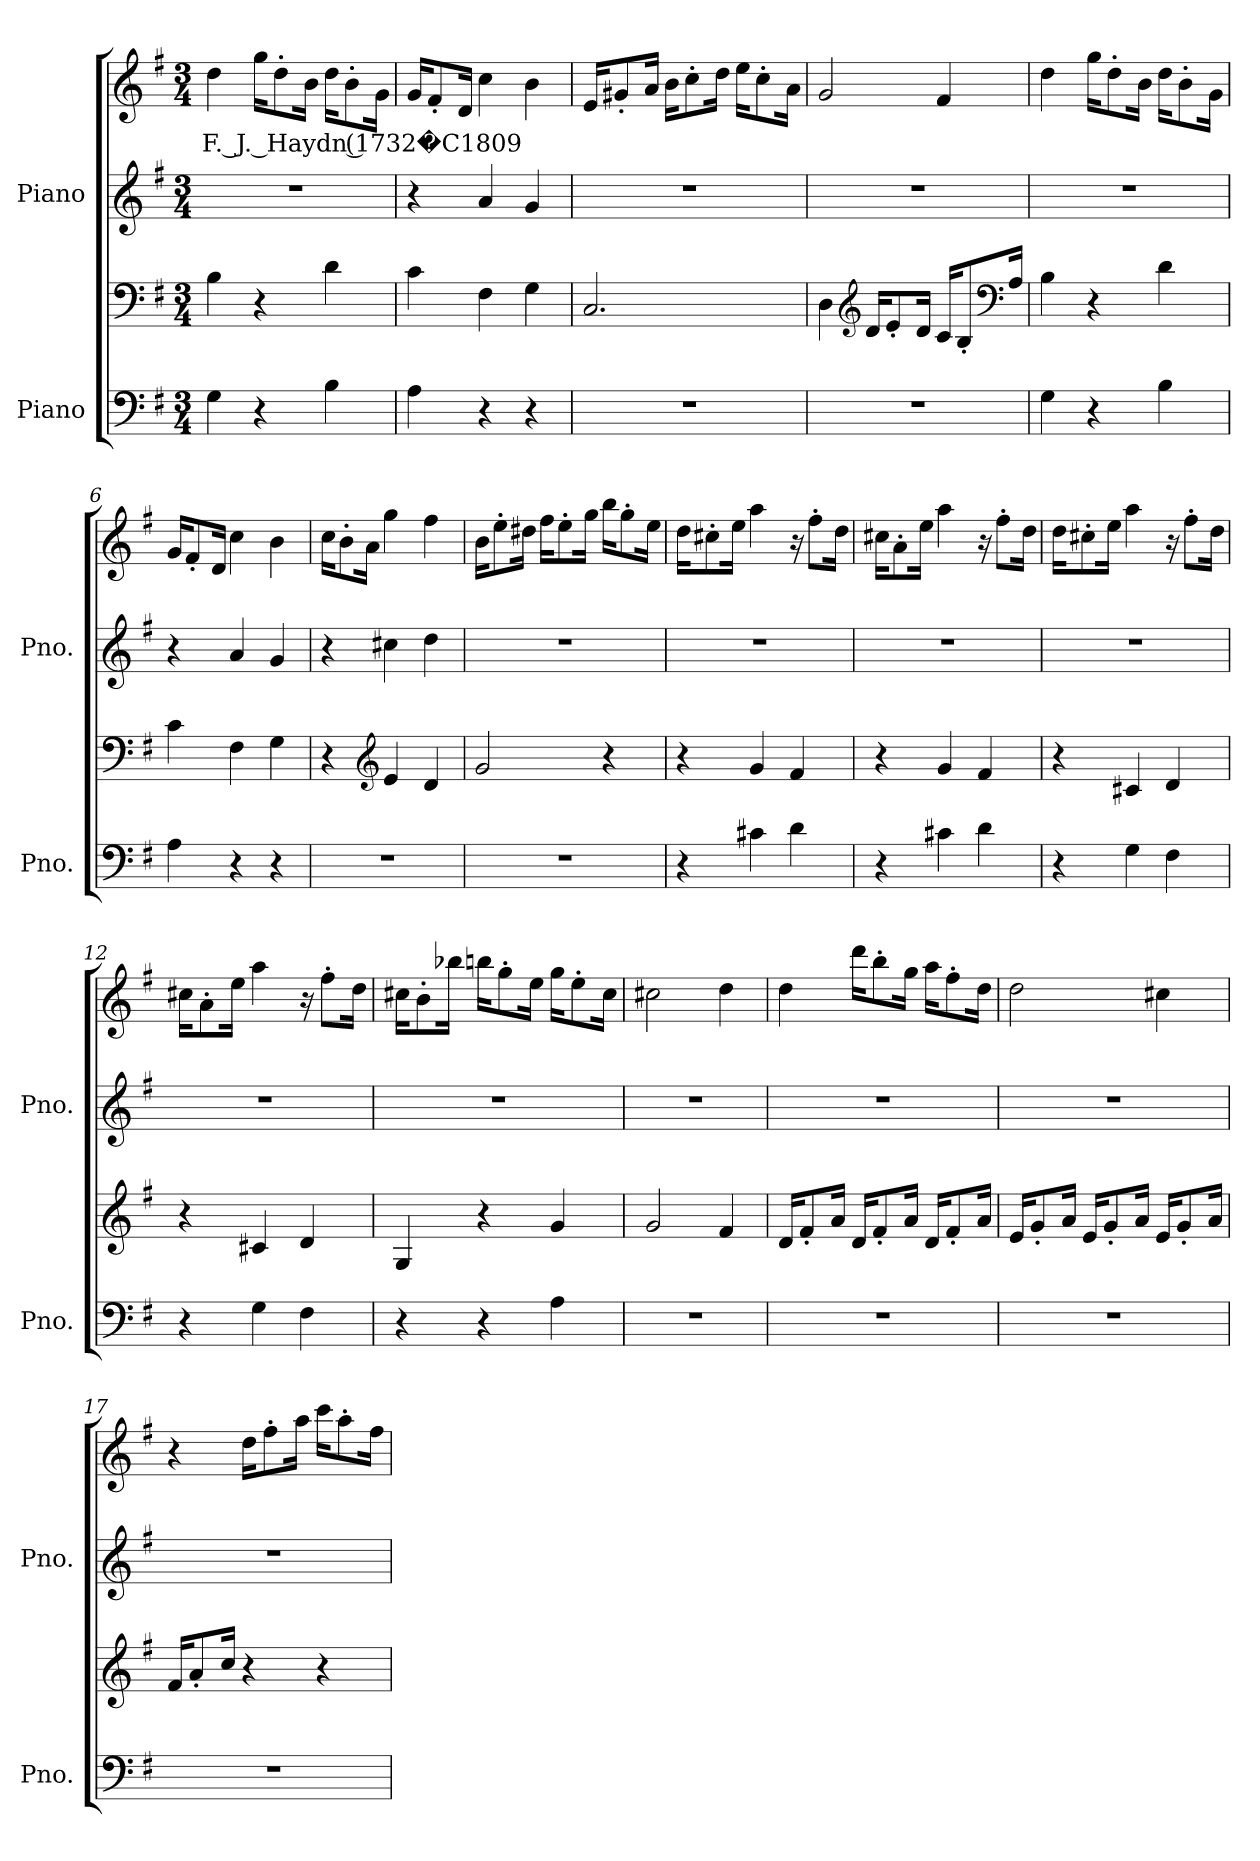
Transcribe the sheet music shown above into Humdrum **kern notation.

**kern	**kern	**kern	**kern	**text
*part2	*part2	*part1	*part1	*part1
*staff4	*staff3	*staff2	*staff1	*staff1
*I"Piano	*	*I"Piano	*	*
*I'Pno.	*	*I'Pno.	*	*
*clefF4	*clefF4	*clefG2	*clefG2	*
*k[f#]	*k[f#]	*k[f#]	*k[f#]	*
*M3/4	*M3/4	*M3/4	*M3/4	*
*MM92	*MM92	*MM92	*MM92	*
=1	=1	=1	=1	=1
!	!	!	!	!LO:LY:b
4G\	4B\	2.r	4dd\	F. J. Haydn (1732�C1809
4r	4r	.	16gg\KL	.
.	.	.	8dd'\	.
.	.	.	16b\Jk	.
4B\	4d\	.	16dd\KL	.
.	.	.	8b'\	.
.	.	.	16g\Jk	.
=2	=2	=2	=2	=2
4A\	4c\	4r	16g/KL	.
.	.	.	8f#'/	.
.	.	.	16d/Jk	.
4r	4F#\	4a/	4cc\	.
4r	4G\	4g/	4b\	.
=3	=3	=3	=3	=3
2.r	2.C/	2.r	16e/KL	.
.	.	.	8g#X'/	.
.	.	.	16a/Jk	.
.	.	.	16b\KL	.
.	.	.	8cc'\	.
.	.	.	16dd\Jk	.
.	.	.	16ee\KL	.
.	.	.	8cc'\	.
.	.	.	16a\Jk	.
!!LO:LB:g=z
=4	=4	=4	=4	=4
2.r	4D\	2.r	2g/	.
*	*clefG2	*	*	*
.	16d/KL	.	.	.
.	8e'/	.	.	.
.	16d/Jk	.	.	.
.	16c/KL	.	4f#/	.
.	8B'/	.	.	.
*	*clefF4	*	*	*
.	16A/Jk	.	.	.
=5	=5	=5	=5	=5
4G\	4B\	2.r	4dd\	.
4r	4r	.	16gg\KL	.
.	.	.	8dd'\	.
.	.	.	16b\Jk	.
4B\	4d\	.	16dd\KL	.
.	.	.	8b'\	.
.	.	.	16g\Jk	.
=6	=6	=6	=6	=6
4A\	4c\	4r	16g/KL	.
.	.	.	8f#'/	.
.	.	.	16d/Jk	.
4r	4F#\	4a/	4cc\	.
4r	4G\	4g/	4b\	.
=7	=7	=7	=7	=7
2.r	4r	4r	16cc\KL	.
.	.	.	8b'\	.
.	.	.	16a\Jk	.
*	*clefG2	*	*	*
.	4e/	4cc#X\	4gg\	.
.	4d/	4dd\	4ff#\	.
=8	=8	=8	=8	=8
2.r	2g/	2.r	16b\KL	.
.	.	.	8ee'\	.
.	.	.	16dd#X\Jk	.
.	.	.	16ff#\KL	.
.	.	.	8ee'\	.
.	.	.	16gg\Jk	.
.	4r	.	16bb\KL	.
.	.	.	8gg'\	.
.	.	.	16ee\Jk	.
!!LO:LB:g=z
=9	=9	=9	=9	=9
4r	4r	2.r	16dd\KL	.
.	.	.	8cc#X'\	.
.	.	.	16ee\Jk	.
4c#X\	4g/	.	4aa\	.
4d\	4f#/	.	16r	.
.	.	.	8ff#'\L	.
.	.	.	16dd\Jk	.
=10	=10	=10	=10	=10
4r	4r	2.r	16cc#X\KL	.
.	.	.	8a'\	.
.	.	.	16ee\Jk	.
4c#X\	4g/	.	4aa\	.
4d\	4f#/	.	16r	.
.	.	.	8ff#'\L	.
.	.	.	16dd\Jk	.
=11	=11	=11	=11	=11
4r	4r	2.r	16dd\KL	.
.	.	.	8cc#X'\	.
.	.	.	16ee\Jk	.
4G\	4c#X/	.	4aa\	.
4F#\	4d/	.	16r	.
.	.	.	8ff#'\L	.
.	.	.	16dd\Jk	.
=12	=12	=12	=12	=12
4r	4r	2.r	16cc#X\KL	.
.	.	.	8a'\	.
.	.	.	16ee\Jk	.
4G\	4c#X/	.	4aa\	.
4F#\	4d/	.	16r	.
.	.	.	8ff#'\L	.
.	.	.	16dd\Jk	.
!!LO:PB:g=z
=13	=13	=13	=13	=13
4r	4G/	2.r	16cc#X\KL	.
.	.	.	8b'\	.
.	.	.	16bb-X\Jk	.
4r	4r	.	16bbn\KL	.
.	.	.	8gg'\	.
.	.	.	16ee\Jk	.
4A\	4g/	.	16gg\KL	.
.	.	.	8ee'\	.
.	.	.	16cc#\Jk	.
=14	=14	=14	=14	=14
2.r	2g/	2.r	2cc#X\	.
.	4f#/	.	4dd\	.
=15	=15	=15	=15	=15
2.r	16d/KL	2.r	4dd\	.
.	8f#'/	.	.	.
.	16a/Jk	.	.	.
.	16d/KL	.	16ddd\KL	.
.	8f#'/	.	8bb'\	.
.	16a/Jk	.	16gg\Jk	.
.	16d/KL	.	16aa\KL	.
.	8f#'/	.	8ff#'\	.
.	16a/Jk	.	16dd\Jk	.
=16	=16	=16	=16	=16
2.r	16e/KL	2.r	2dd\	.
.	8g'/	.	.	.
.	16a/Jk	.	.	.
.	16e/KL	.	.	.
.	8g'/	.	.	.
.	16a/Jk	.	.	.
.	16e/KL	.	4cc#X\	.
.	8g'/	.	.	.
.	16a/Jk	.	.	.
!!LO:LB:g=z
=17	=17	=17	=17	=17
2.r	16f#/KL	2.r	4r	.
.	8a'/	.	.	.
.	16cc/Jk	.	.	.
.	4r	.	16dd\KL	.
.	.	.	8ff#'\	.
.	.	.	16aa\Jk	.
.	4r	.	16ccc\KL	.
.	.	.	8aa'\	.
.	.	.	16ff#\Jk	.
=	=	=	=	=
*-	*-	*-	*-	*-
